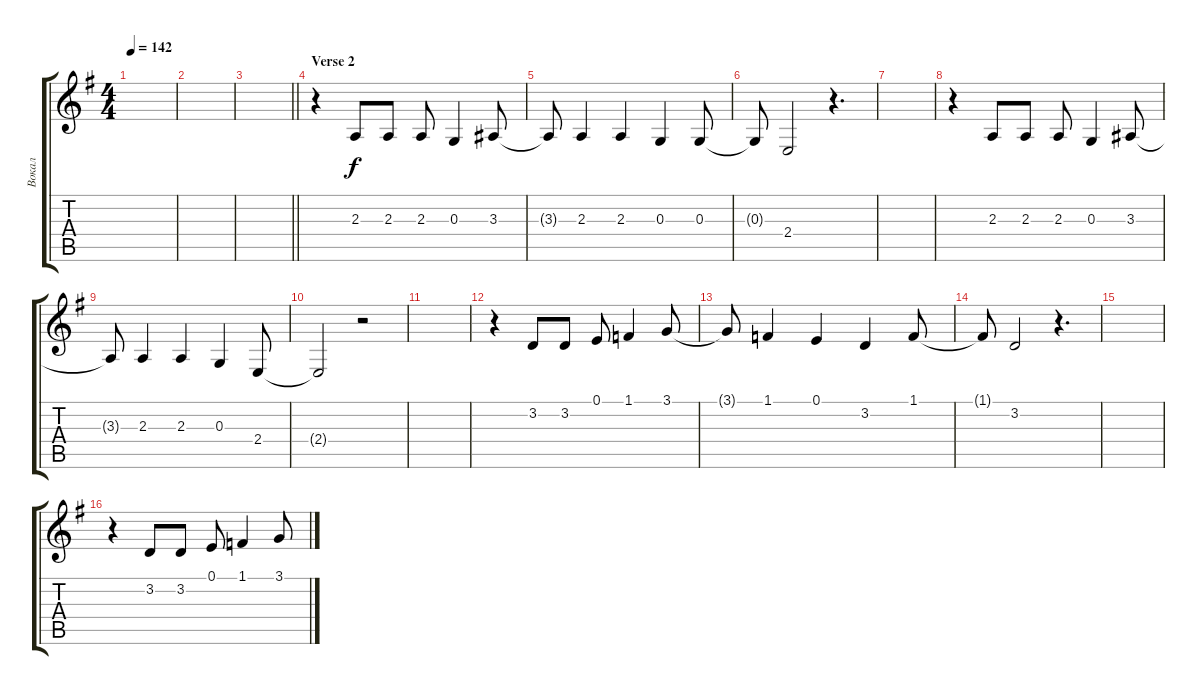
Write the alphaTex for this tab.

\track ("Вокал" "Вокал") {instrument trumpet}
\staff {score tabs}
\tuning (E4 B3 G3 D3 A2 E2) {hide}
\ts (4 4)
\tempo 142
\clef g2
\ks eminor
|
|
\barLineRight lightlight
|
\section ("" "Verse 2")
r.4 2.3.8 2.3.8 2.3.8 0.3.4 3.3.8 |
3.3{t}.8 2.3.4 2.3.4 0.3.4 0.3.8 |
0.3{t}.8 2.4.2 r.4{d} |
|
r.4 2.3.8 2.3.8 2.3.8 0.3.4 3.3.8 |
3.3{t}.8 2.3.4 2.3.4 0.3.4 2.4.8 |
2.4{t}.2 r.2 |
|
r.4 3.2.8 3.2.8 0.1.8 1.1.4 3.1.8 |
3.1{t}.8 1.1.4 0.1.4 3.2.4 1.1.8 |
1.1{t}.8 3.2.2 r.4{d} |
|
r.4 3.2.8 3.2.8 0.1.8 1.1.4 3.1.8
